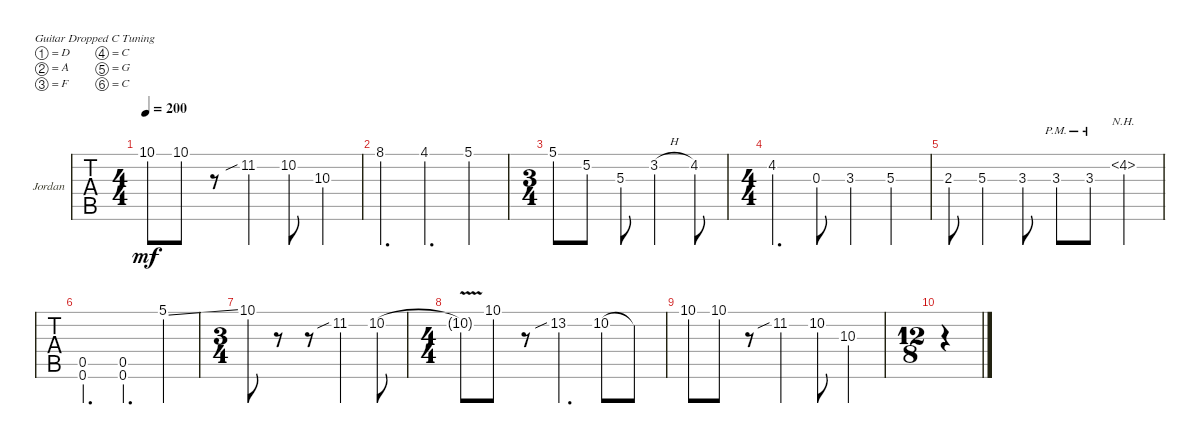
\bracketExtendMode groupsimilarinstruments
\firstSystemTrackNameOrientation horizontal
\otherSystemsTrackNameOrientation horizontal
\track ("Jid-Lee" "Jordan") {instrument overdrivenguitar}
\staff {tabs}
\tuning (D4 A3 F3 C3 G2 C2)
\ts (4 4)
\tempo 200
\clef g2
\scale
0.295917
\ks c
10.1.8{dy mf} 10.1.8 r.8 11.2{sib}.4 10.2.8 10.3.4 |
8.1.4{d} 4.1.4{d} 5.1.4 |
\ts (3 4)
5.1.8 5.2.8 5.3.8 3.2{h}.4 4.2.8 |
\ts (4 4)
4.2.4{d} 0.3.8 3.3.4 5.3.4 |
2.3.8 5.3.4 3.3.8 3.3{pm}.8 3.3{pm}.8 4.2{nh}.4 |
(0.6 0.5).4{d} (0.6 0.5).4{d} 5.1{ss}.4 |
\ts (3 4)
10.1.8 r.8 r.8 11.2{sib}.4 10.2.8 |
\ts (4 4)
10.2{v t}.8 10.1.8 r.8 13.2{sib}.4{d} 10.2.8 10.2{t}.8 |
10.1.8 10.1.8 r.8 11.2{sib}.4 10.2.8 10.3.4 |
\ts (12 8)
